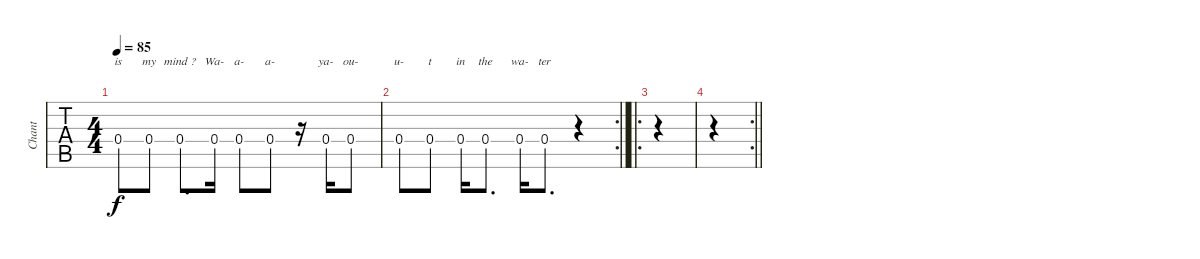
\track ("Chant" "Chant") {instrument synthvoice}
\staff {tabs}
\tuning (E4 B3 G3 D3 A2 E2) {hide}
\ts (4 4)
\tempo 85
\clef g2
\ks c
0.4.8{lyrics (0 "is") lyrics (1 "") lyrics (2 "") lyrics (3 "") lyrics (4 "") dy f} 0.4.8{lyrics (0 "my") lyrics (1 "") lyrics (2 "") lyrics (3 "") lyrics (4 "")} 0.4.8{d lyrics (0 "mind ?") lyrics (1 "") lyrics (2 "") lyrics (3 "") lyrics (4 "")} 0.4.16{lyrics (0 "Wa-") lyrics (1 "") lyrics (2 "") lyrics (3 "") lyrics (4 "")} 0.4.8{lyrics (0 "a-") lyrics (1 "") lyrics (2 "") lyrics (3 "") lyrics (4 "")} 0.4.8{lyrics (0 "a-") lyrics (1 "") lyrics (2 "") lyrics (3 "") lyrics (4 "")} r.16 0.4.16{lyrics (0 "ya-") lyrics (1 "") lyrics (2 "") lyrics (3 "") lyrics (4 "")} 0.4.8{lyrics (0 "ou-") lyrics (1 "") lyrics (2 "") lyrics (3 "") lyrics (4 "")} |
\rc 2
\barLineRight lightlight
0.4.8{lyrics (0 "u-") lyrics (1 "") lyrics (2 "") lyrics (3 "") lyrics (4 "")} 0.4.8{lyrics (0 "t") lyrics (1 "") lyrics (2 "") lyrics (3 "") lyrics (4 "")} 0.4.16{lyrics (0 "in") lyrics (1 "") lyrics (2 "") lyrics (3 "") lyrics (4 "")} 0.4.8{d lyrics (0 "the") lyrics (1 "") lyrics (2 "") lyrics (3 "") lyrics (4 "")} 0.4.16{lyrics (0 "wa-") lyrics (1 "") lyrics (2 "") lyrics (3 "") lyrics (4 "")} 0.4.8{d lyrics (0 "ter") lyrics (1 "") lyrics (2 "") lyrics (3 "") lyrics (4 "")} r.4 |
\ro
|
\rc 2
\barLineRight lightlight
